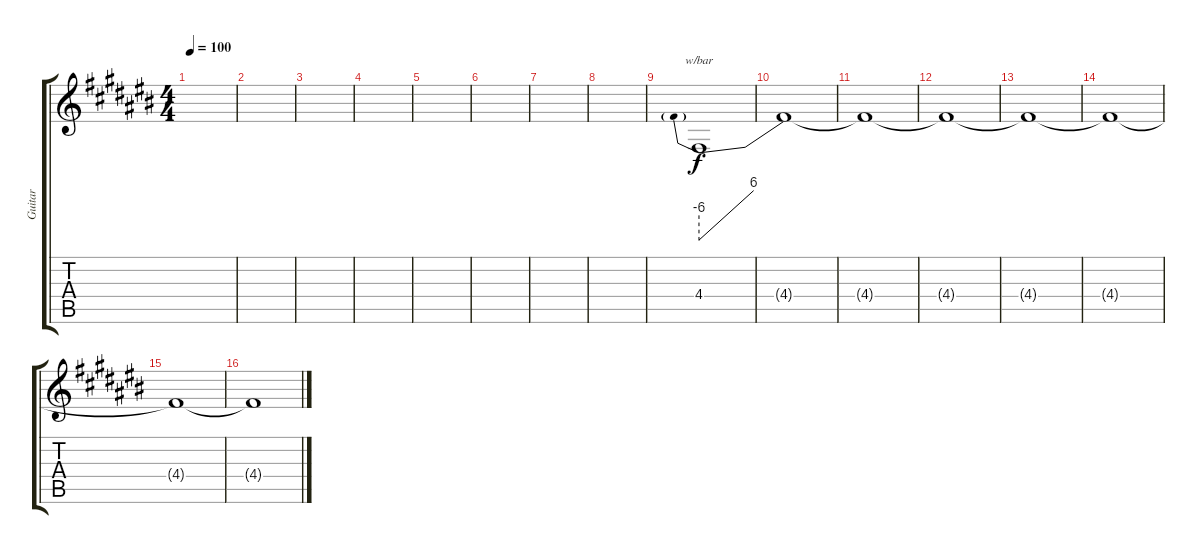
\track ("Guitar" "Guitar") {instrument distortionguitar}
\staff {score tabs}
\tuning (E4 B3 G3 D3 A2 E2) {hide}
\ts (4 4)
\tempo 100
\clef g2
\ks c#
|
|
|
|
|
|
|
|
4.4.1{tbe (predivedive default 0 -24 60 24)} |
4.4{t}.1 |
4.4{t}.1 |
4.4{t}.1 |
4.4{t}.1 |
4.4{t}.1 |
4.4{t}.1 |
4.4{t}.1
